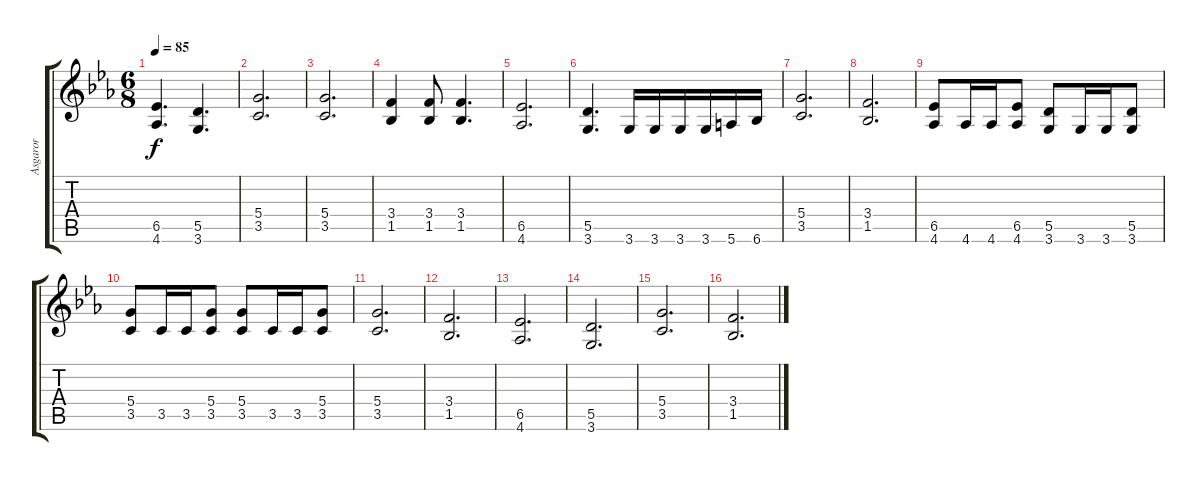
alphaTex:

\track ("Asgaror" "Asgaror") {instrument distortionguitar}
\staff {score tabs}
\tuning (E4 B3 G3 D3 A2 E2) {hide}
\ts (6 8)
\tempo 85
\clef g2
\ks cminor
(6.5 4.6).4{d dy f} (5.5 3.6).4{d} |
(5.4 3.5).2{d} |
(5.4 3.5).2{d} |
(3.4 1.5).4 (3.4 1.5).8 (3.4 1.5).4{d} |
(6.5 4.6).2{d} |
(5.5 3.6).4{d} 3.6.16 3.6.16 3.6.16 3.6.16 5.6.16 6.6.16 |
(5.4 3.5).2{d} |
(3.4 1.5).2{d} |
(6.5 4.6).8 4.6.16 4.6.16 (6.5 4.6).8 (5.5 3.6).8 3.6.16 3.6.16 (5.5 3.6).8 |
(5.4 3.5).8 3.5.16 3.5.16 (5.4 3.5).8 (5.4 3.5).8 3.5.16 3.5.16 (5.4 3.5).8 |
(5.4 3.5).2{d} |
(3.4 1.5).2{d} |
(6.5 4.6).2{d} |
(5.5 3.6).2{d} |
(5.4 3.5).2{d} |
(3.4 1.5).2{d}
